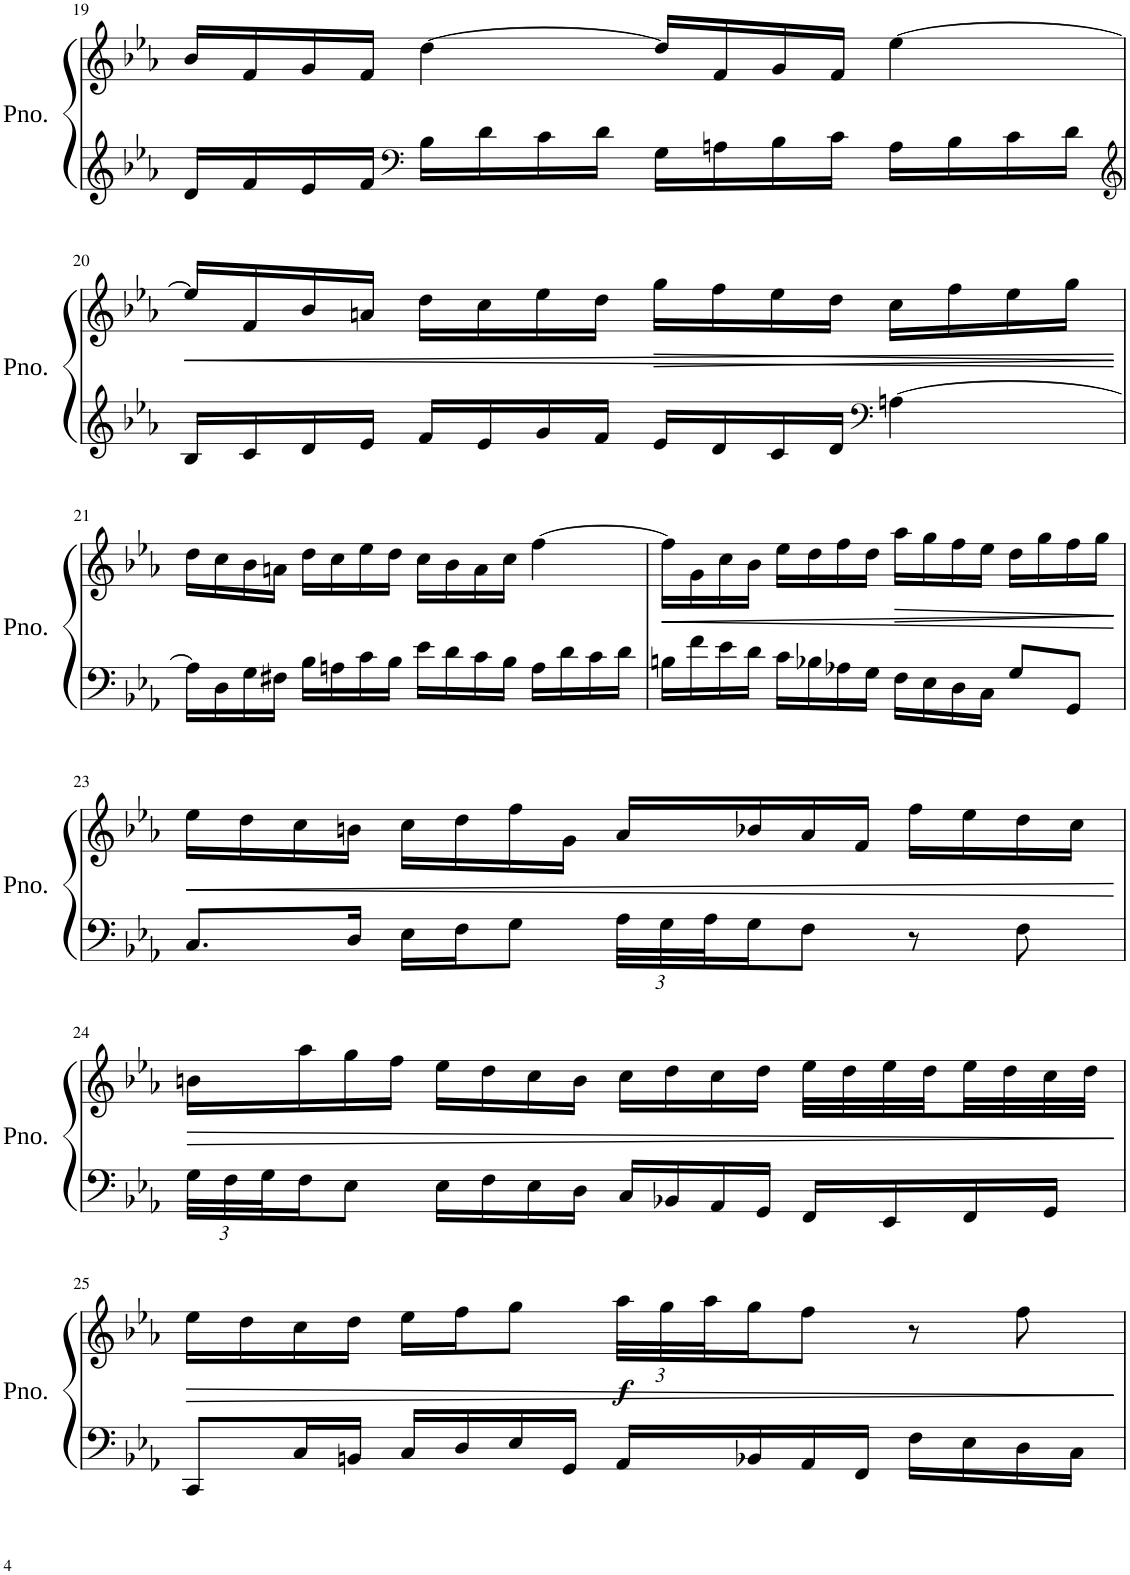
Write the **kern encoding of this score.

**kern	**kern	**dynam
*part1	*part1	*part1
*staff2	*staff1	*staff1/2
*I"Piano	*	*
*I'Pno.	*	*
!!LO:PB:g=z
*clefG2	*clefG2	*
*k[b-e-a-]	*k[b-e-a-]	*
*M4/4	*M4/4	*
=19	=19	=19
16d/LL	16b-/LL	.
16f/	16f/	.
16e-/	16g/	.
16f/JJ	16f/JJ	.
*clefF4	*	*
16B-\LL	[4dd\	.
16d\	.	.
16c\	.	.
16d\JJ	.	.
16G\LL	16dd/LL]	.
16An\	16f/	.
16B-\	16g/	.
16c\JJ	16f/JJ	.
16A\LL	[4ee-\	.
16B-\	.	.
16c\	.	.
16d\JJ	.	.
!!LO:LB:g=z
=20	=20	=20
*clefG2	*	*
!	!	!LO:HP:b
16B-/LL	16ee-/LL]	<
16c/	16f/	.
16d/	16b-/	.
16e-/JJ	16an/JJ	.
16f/LL	16dd\LL	.
16e-/	16cc\	.
16g/	16ee-\	.
16f/JJ	16dd\JJ	.
!	!	!LO:HP:b
16e-/LL	16gg\LL	>
16d/	16ff\	.
16c/	16ee-\	.
16d/JJ	16dd\JJ	.
*clefF4	*	*
[4An\	16cc\LL	.
.	16ff\	.
.	16ee-\	.
.	16gg\JJ	.
.	.	[ ]
!!LO:LB:g=z
=21	=21	=21
16A\LL]	16dd\LL	.
16D\	16cc\	.
16G\	16b-\	.
16F#X\JJ	16an\JJ	.
16B-\LL	16dd\LL	.
16An\	16cc\	.
16c\	16ee-\	.
16B-\JJ	16dd\JJ	.
16e-\LL	16cc\LL	.
16d\	16b-\	.
16c\	16a\	.
16B-\JJ	16cc\JJ	.
16A\LL	[4ff\	.
16d\	.	.
16c\	.	.
16d\JJ	.	.
=22	=22	=22
!	!	!LO:HP:b
16Bn\LL	16ff\LL]	<
16f\	16g\	.
16e-\	16cc\	.
16d\JJ	16b-\JJ	.
16c\LL	16ee-\LL	.
16B-X\	16dd\	.
16A-X\	16ff\	.
16G\JJ	16dd\JJ	.
!	!	!LO:HP:b
16F\LL	16aa-\LL	>
16E-\	16gg\	.
16D\	16ff\	.
16C\JJ	16ee-\JJ	.
8G/L	16dd\LL	.
.	16gg\	.
8GG/J	16ff\	.
.	16gg\JJ	.
.	.	[ ]
!!LO:LB:g=z
=23	=23	=23
!	!	!LO:HP:b
8.C/L	16ee-\LL	<
.	16dd\	.
.	16cc\	.
16D/Jk	16bn\JJ	.
16E-\LL	16cc\LL	.
16F\J	16dd\	.
8G\J	16ff\	.
.	16g\JJ	.
*Xbrackettup	*	*
48A-\LLL	16a-/LL	.
48G\	.	.
48A-\J	.	.
16G\J	16b-X/	.
8F\J	16a-/	.
.	16f/JJ	.
8r	16ff\LL	.
.	16ee-\	.
8F\	16dd\	.
.	16cc\JJ	.
.	.	[
!!LO:LB:g=z
=24	=24	=24
!	!	!LO:HP:b
48G\LLL	16bn\LL	>
48F\	.	.
48G\J	.	.
16F\J	16aa-\	.
8E-\J	16gg\	.
.	16ff\JJ	.
16E-\LL	16ee-\LL	.
16F\	16dd\	.
16E-\	16cc\	.
16D\JJ	16b\JJ	.
16C/LL	16cc\LL	.
16BB-X/	16dd\	.
16AA-/	16cc\	.
16GG/JJ	16dd\JJ	.
16FF/LL	32ee-\LLL	.
.	32dd\	.
16EE-/	32ee-\	.
.	32dd\	.
16FF/	32ee-\	.
.	32dd\	.
16GG/JJ	32cc\	.
.	32dd\JJJ	.
.	.	]
!!LO:LB:g=z
=25	=25	=25
!	!	!LO:HP:b
8CC/L	16ee-\LL	>
.	16dd\	.
16C/L	16cc\	.
16BBn/JJ	16dd\JJ	.
16C/LL	16ee-\LL	.
16D/	16ff\J	.
16E-/	8gg\J	.
16GG/JJ	.	.
*	*Xbrackettup	*
!	!	!LO:DY:b
16AA-/LL	48aa-\LLL	f
.	48gg\	.
.	48aa-\J	.
16BB-X/	16gg\J	.
16AA-/	8ff\J	.
16FF/JJ	.	.
16F\LL	8r	.
16E-\	.	.
16D\	8ff\	.
16C\JJ	.	.
.	.	]
=	=	=
*-	*-	*-
